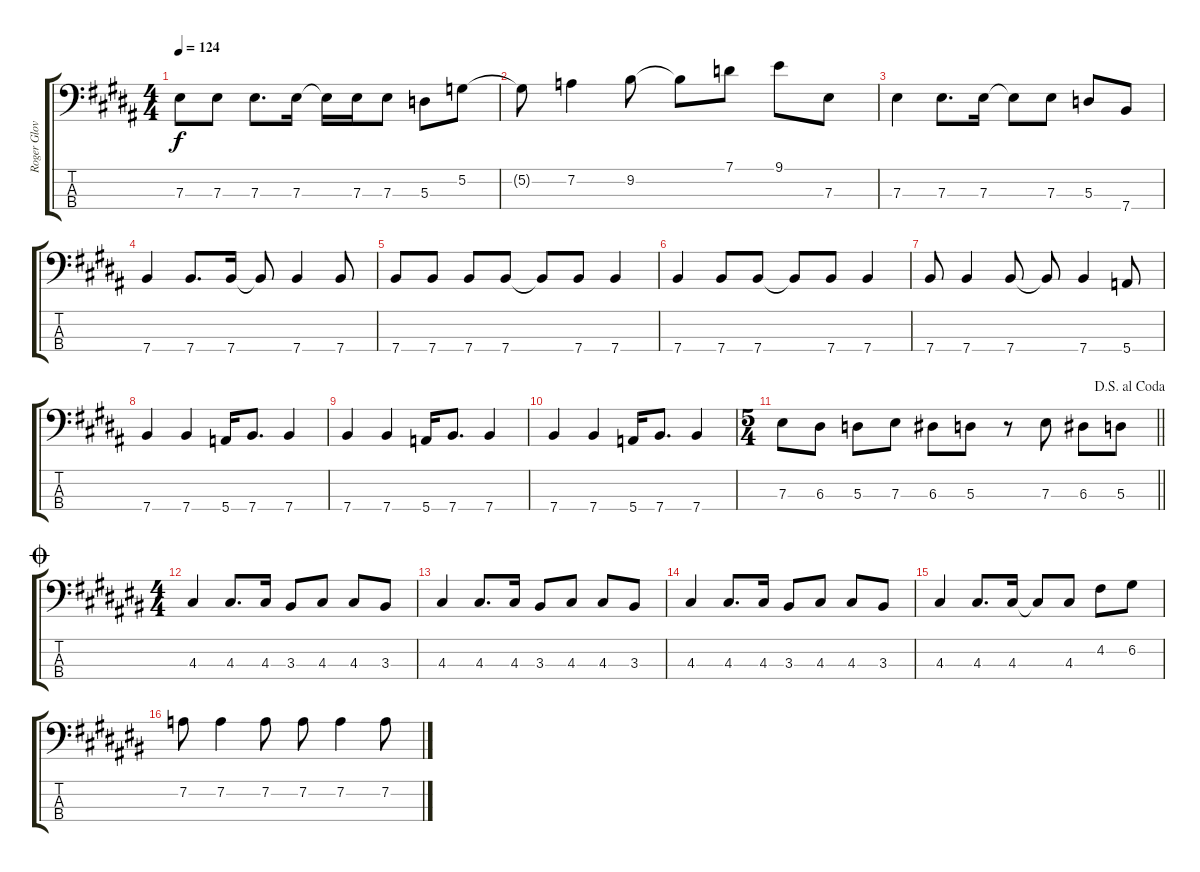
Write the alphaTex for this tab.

\track ("Roger Glover - Bass" "Roger Glov") {instrument electricbasspick}
\staff {score tabs}
\tuning (G2 D2 A1 E1) {hide}
\ts (4 4)
\tempo 124
\clef f4
\ks b
7.3{t}.8{dy f} 7.3.8 7.3.8{d} 7.3.16 7.3{t}.16 7.3.16 7.3.8 5.3.8 5.2.8 |
\ks g#minor
5.2{t}.8 7.2.4 9.2.8 9.2{t}.8 7.1.8 9.1.8 7.3.8 |
7.3.4 7.3.8{d} 7.3.16 7.3{t}.8 7.3.8 5.3.8 7.4.8 |
\ks b
7.4.4 7.4.8{d} 7.4.16 7.4{t}.8 7.4.4 7.4.8 |
\ks g#minor
7.4.8 7.4.8 7.4.8 7.4.8 7.4{t}.8 7.4.8 7.4.4 |
\ks b
7.4.4 7.4.8 7.4.8 7.4{t}.8 7.4.8 7.4.4 |
\ks g#minor
7.4.8 7.4.4 7.4.8 7.4{t}.8 7.4.4 5.4.8 |
\ks b
7.4.4 7.4.4 5.4.16 7.4.8{d} 7.4.4 |
\ks g#minor
7.4.4 7.4.4 5.4.16 7.4.8{d} 7.4.4 |
7.4.4 7.4.4 5.4.16 7.4.8{d} 7.4.4 |
\ts (5 4)
\jump dalsegnoalcoda
\barLineRight lightlight
7.3.8 6.3.8 5.3.8 7.3.8 6.3.8 5.3.8 r.8 7.3.8 6.3.8 5.3.8 |
\ts (4 4)
\jump coda
\ks c#
4.3.4 4.3.8{d} 4.3.16 3.3.8 4.3.8 4.3.8 3.3.8 |
\ks a#minor
4.3.4 4.3.8{d} 4.3.16 3.3.8 4.3.8 4.3.8 3.3.8 |
4.3.4 4.3.8{d} 4.3.16 3.3.8 4.3.8 4.3.8 3.3.8 |
4.3.4 4.3.8{d} 4.3.16 4.3{t}.8 4.3.8 4.2.8 6.2.8 |
\ks c#
7.2.8 7.2.4 7.2.8 7.2.8 7.2.4 7.2.8
